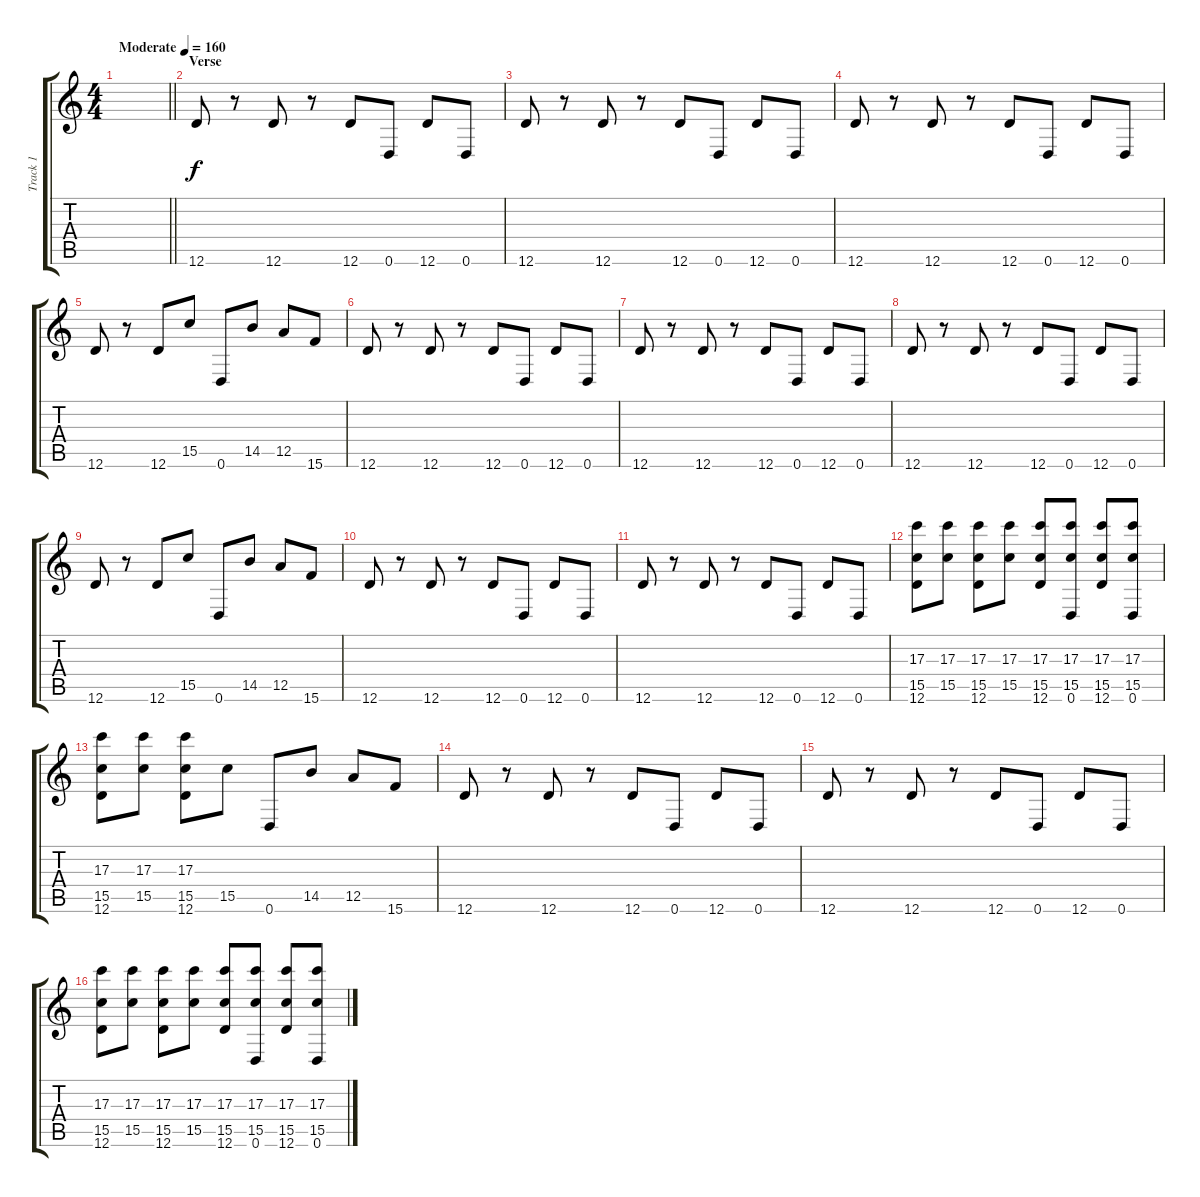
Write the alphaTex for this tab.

\track ("Track 1" "Track 1") {instrument distortionguitar}
\staff {score tabs}
\tuning (E4 B3 G3 D3 A2 D2) {hide}
\ts (4 4)
\tempo (160 "Moderate")
\clef g2
\barLineRight lightlight
\ks c
|
\section ("" "Verse")
12.6.8 r.8 12.6.8 r.8 12.6.8 0.6.8 12.6.8 0.6.8 |
12.6.8 r.8 12.6.8 r.8 12.6.8 0.6.8 12.6.8 0.6.8 |
12.6.8 r.8 12.6.8 r.8 12.6.8 0.6.8 12.6.8 0.6.8 |
12.6.8 r.8 12.6.8 15.5.8 0.6.8 14.5.8 12.5.8 15.6.8 |
12.6.8 r.8 12.6.8 r.8 12.6.8 0.6.8 12.6.8 0.6.8 |
12.6.8 r.8 12.6.8 r.8 12.6.8 0.6.8 12.6.8 0.6.8 |
12.6.8 r.8 12.6.8 r.8 12.6.8 0.6.8 12.6.8 0.6.8 |
12.6.8 r.8 12.6.8 15.5.8 0.6.8 14.5.8 12.5.8 15.6.8 |
12.6.8 r.8 12.6.8 r.8 12.6.8 0.6.8 12.6.8 0.6.8 |
12.6.8 r.8 12.6.8 r.8 12.6.8 0.6.8 12.6.8 0.6.8 |
(17.3 15.5 12.6).8 (17.3 15.5).8 (17.3 15.5 12.6).8 (17.3 15.5).8 (17.3 15.5 12.6).8 (17.3 15.5 0.6).8 (17.3 15.5 12.6).8 (17.3 15.5 0.6).8 |
(17.3 15.5 12.6).8 (17.3 15.5).8 (17.3 15.5 12.6).8 15.5.8 0.6.8 14.5.8 12.5.8 15.6.8 |
12.6.8 r.8 12.6.8 r.8 12.6.8 0.6.8 12.6.8 0.6.8 |
12.6.8 r.8 12.6.8 r.8 12.6.8 0.6.8 12.6.8 0.6.8 |
(17.3 15.5 12.6).8 (17.3 15.5).8 (17.3 15.5 12.6).8 (17.3 15.5).8 (17.3 15.5 12.6).8 (17.3 15.5 0.6).8 (17.3 15.5 12.6).8 (17.3 15.5 0.6).8
